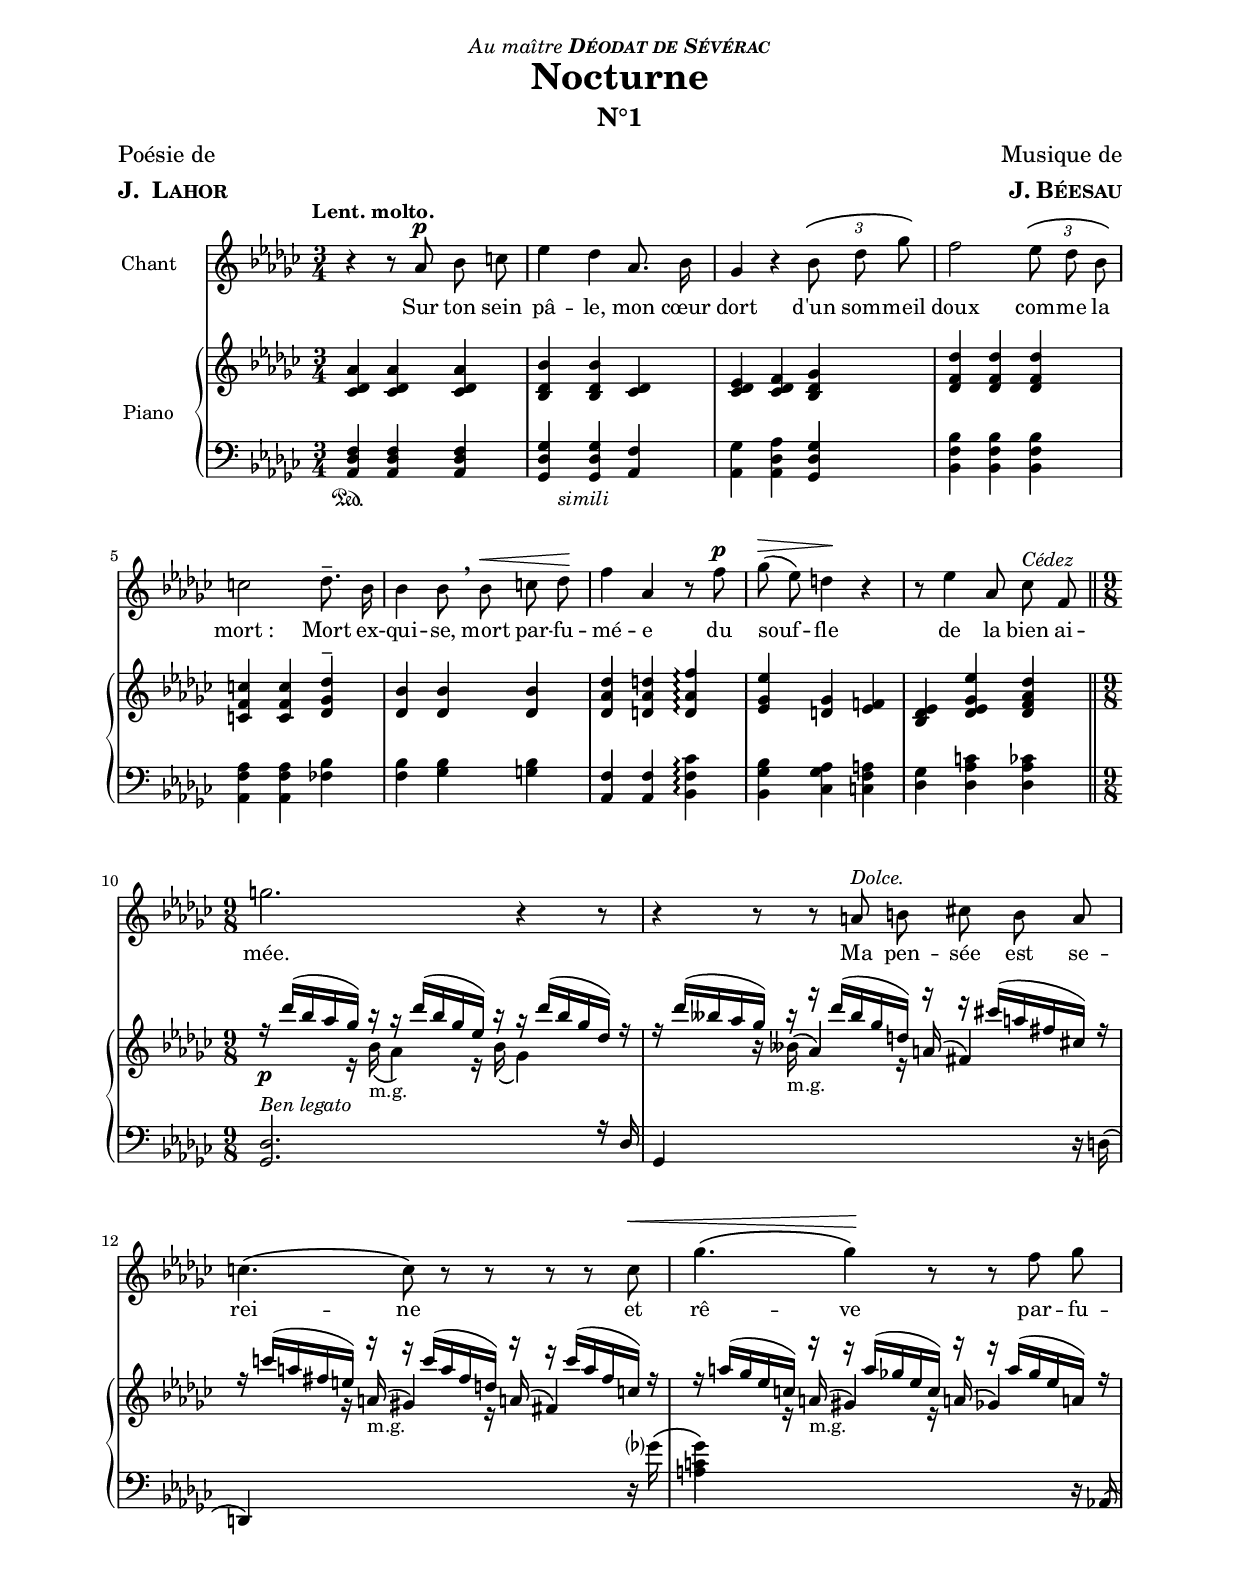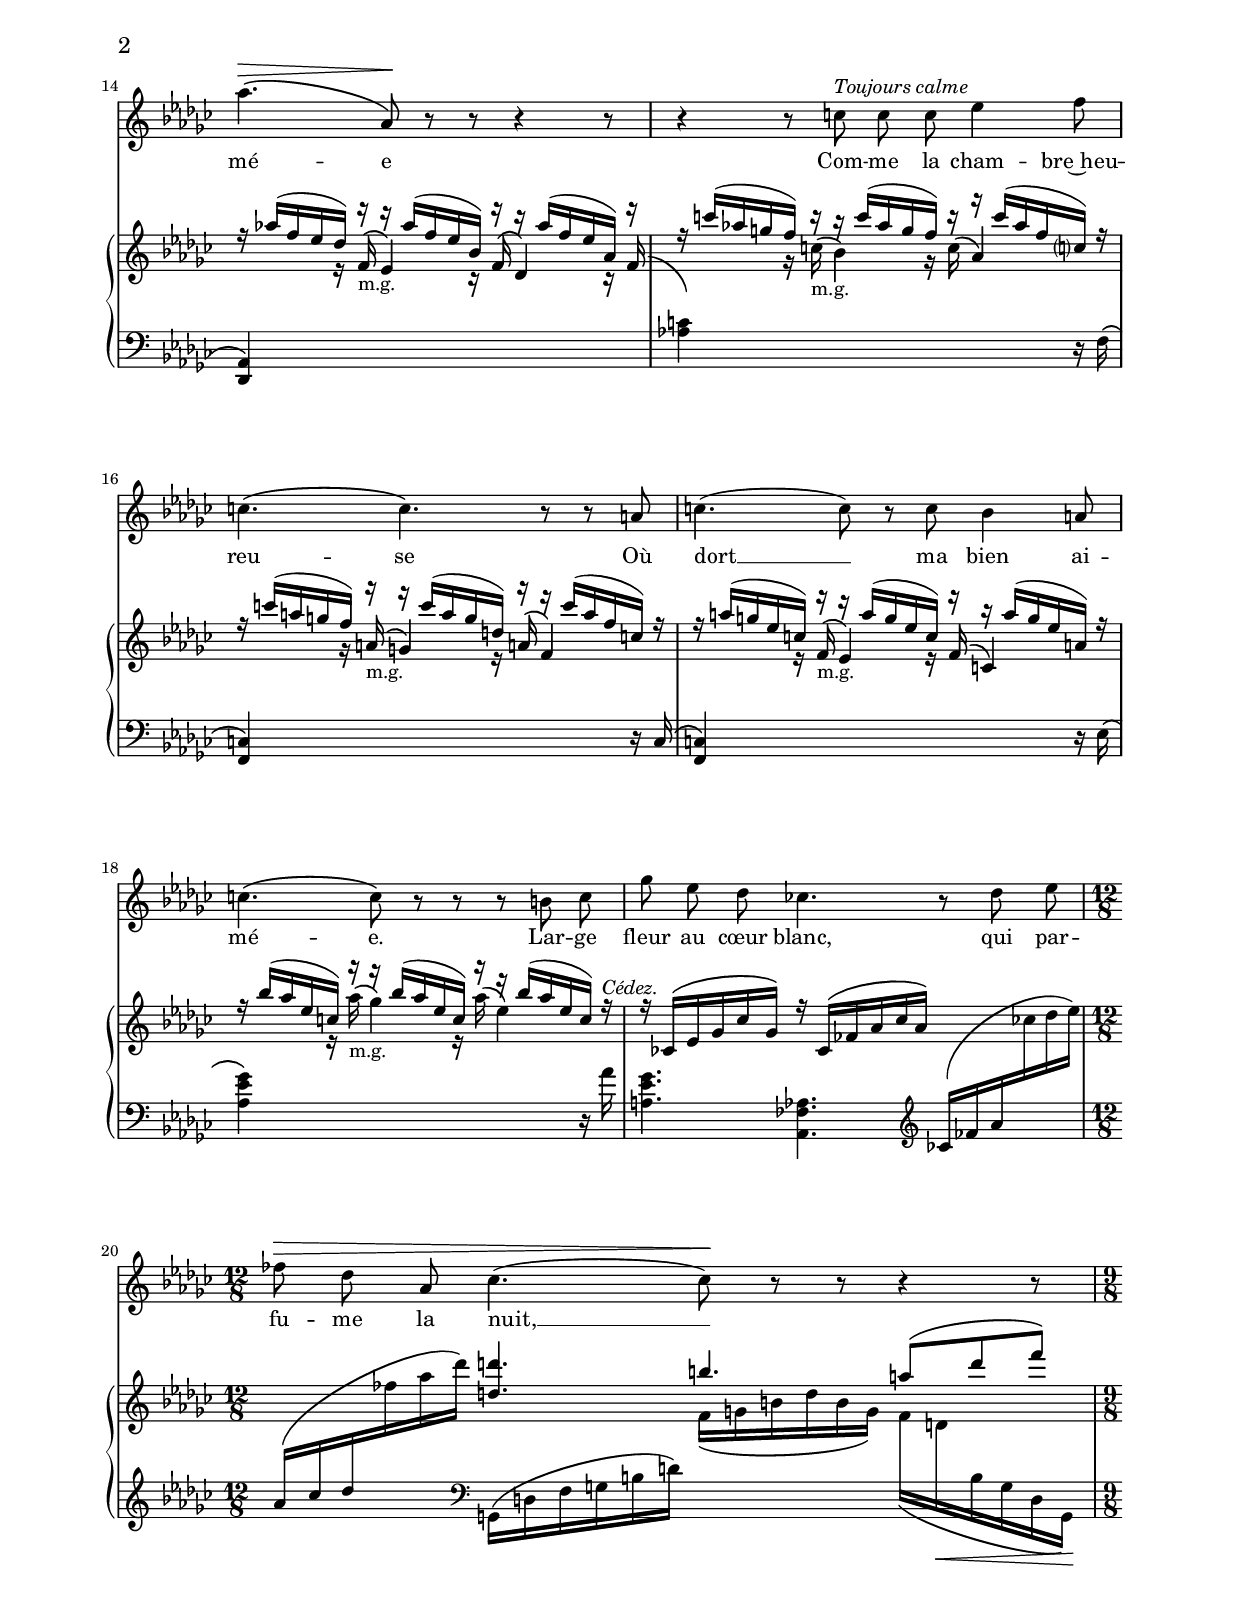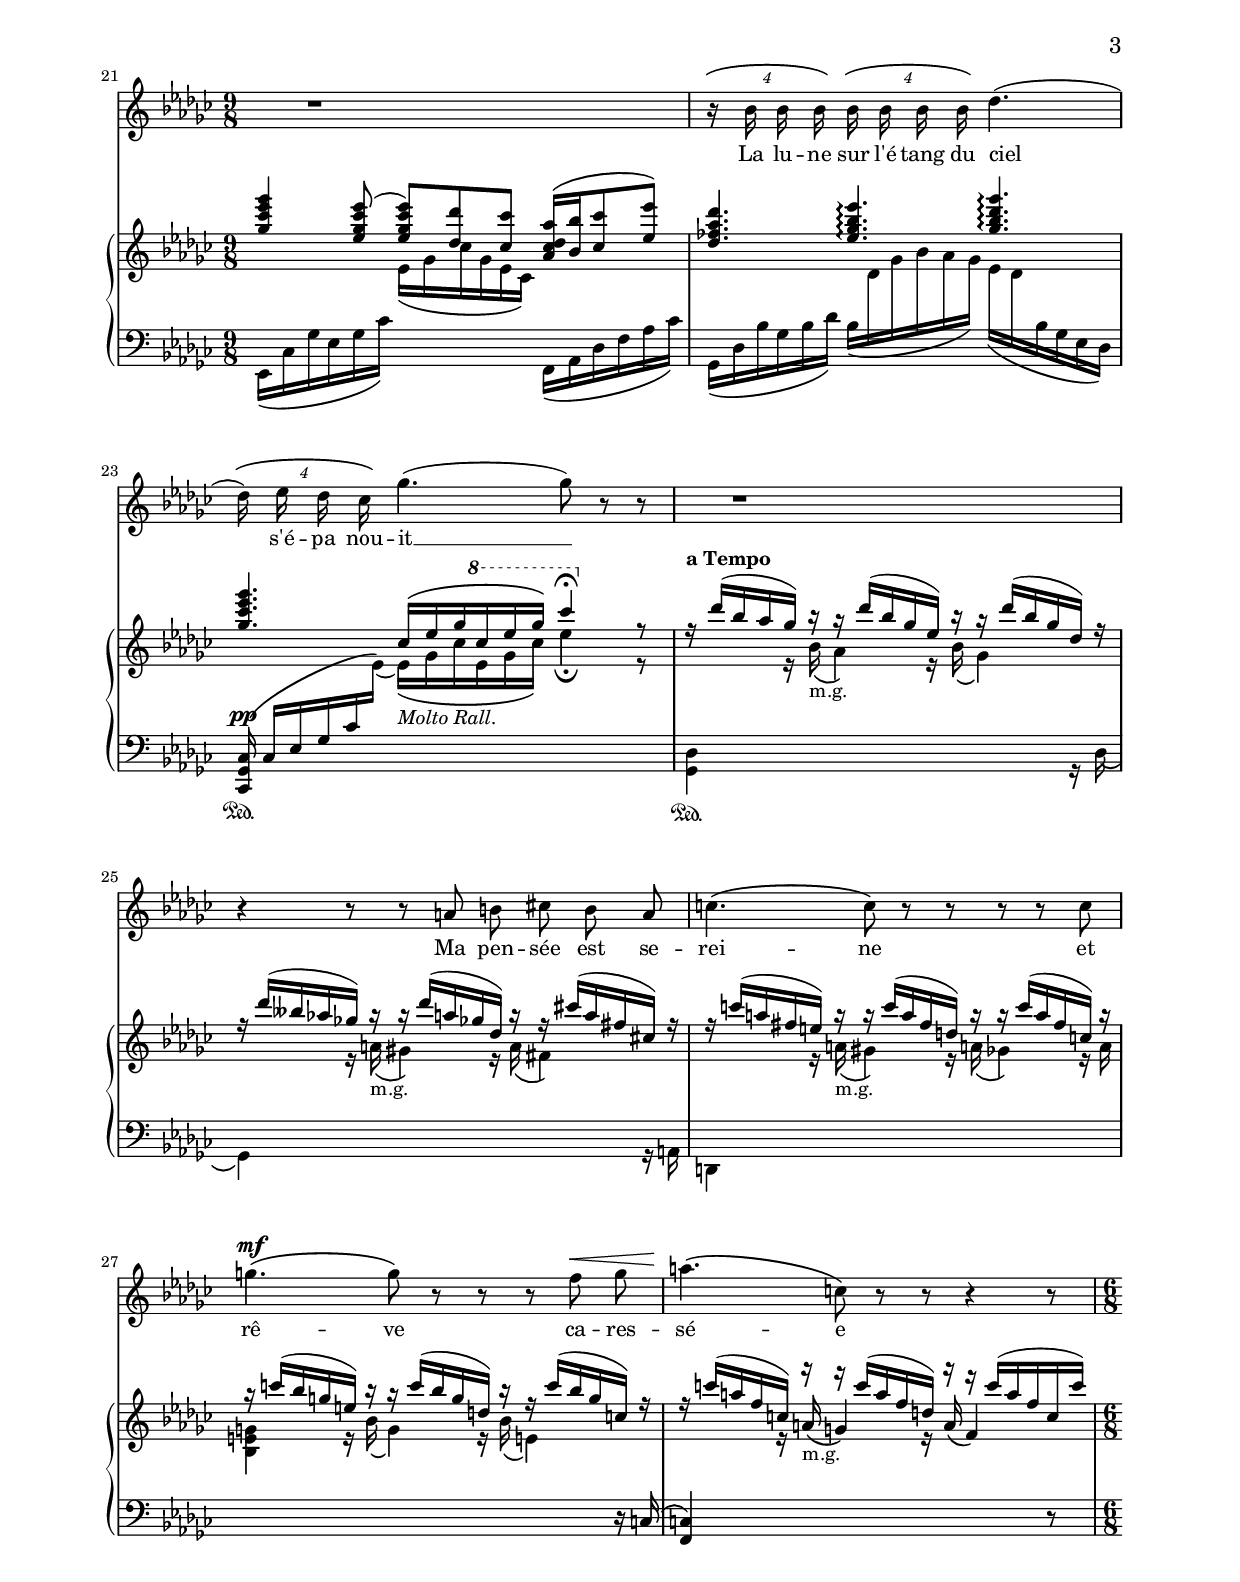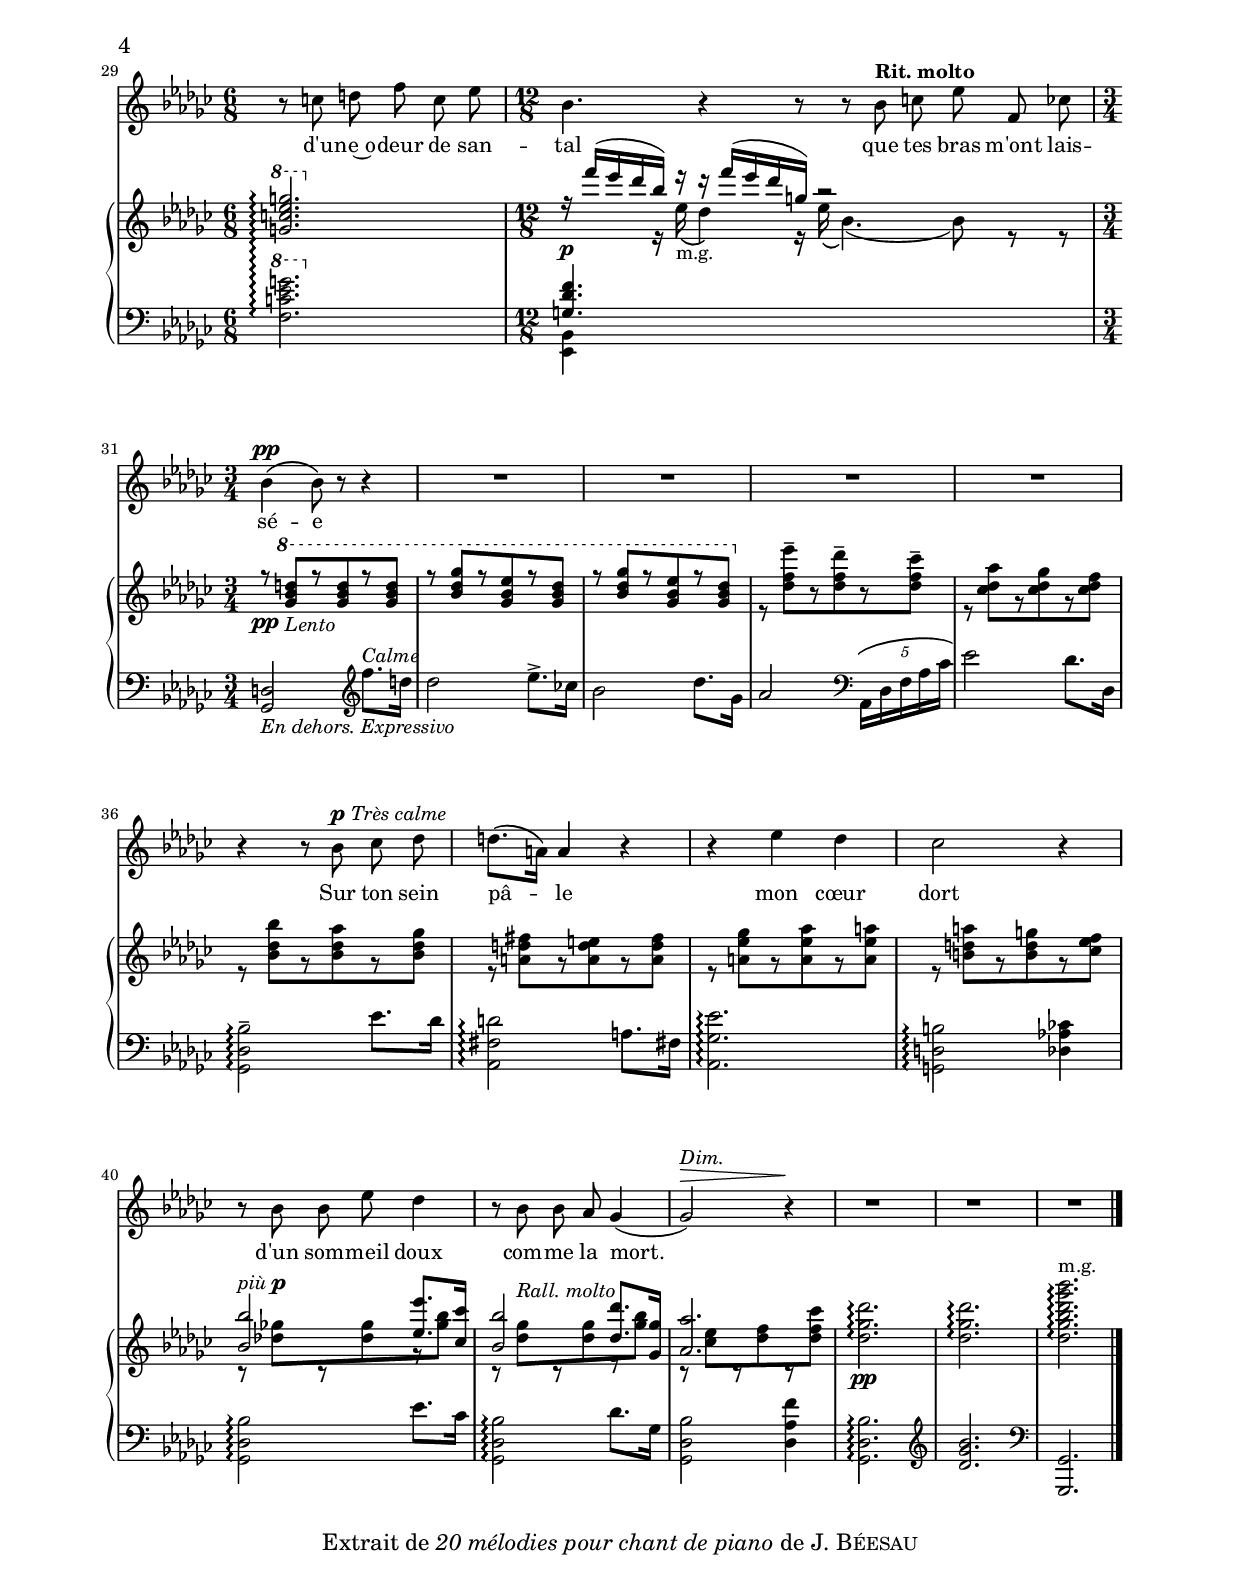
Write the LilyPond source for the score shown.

\version "2.22.0"
\language "english"
#(use-modules (ice-9 regex))
#(define-public string-upper-case #f)
#(define accented-char-upper-case? #f)
#(define accented-char-lower-case? #f)
#(let ((lower-case-accented-string "áàâäǎăāãåąæǣćĉčçďđðéèêëěĕēęəĝğģĥħíìîïǐĭīĩįĵķĺŀľļłńňñóòôöǒŏōõǫőøœŕřśŝšşťţþúùûüǔŭūųǘǜǚŵýŷÿȳźž")
(upper-case-accented-string "ÁÀÂÄǍĂĀÃÅĄÆǢĆĈČÇĎĐÐÉÈÊËĚĔĒĘƏĜĞĢĤĦÍÌÎÏǏĬĪĨĮĴĶĹĿĽĻŁŃŇÑÓÒÔÖǑŎŌÕǪŐØŒŔŘŚŜŠŞŤŢÞÚÙÛÜǓŬŪŲǗǛǙŴÝŶŸȲŹŽ"))
(define (group-by-2 chars result)
(if (or (null? chars) (null? (cdr chars)))
(reverse! result)
(group-by-2 (cddr chars)
(cons (string (car chars) (cadr chars))
result))))
(let ((lower-case-accented-chars
(group-by-2 (string->list lower-case-accented-string) (list)))
(upper-case-accented-chars
(group-by-2 (string->list upper-case-accented-string) (list))))
(set! string-upper-case
(lambda (str)
(define (replace-chars str froms tos)
(if (null? froms)
str
(replace-chars (regexp-substitute/global #f (car froms) str
'pre (car tos) 'post)
(cdr froms)
(cdr tos))))
(string-upcase (replace-chars str
lower-case-accented-chars
upper-case-accented-chars))))
(set! accented-char-upper-case?
(lambda (char1 char2)
(member (string char1 char2) upper-case-accented-chars string=?)))
(set! accented-char-lower-case?
(lambda (char1 char2)
(member (string char1 char2) lower-case-accented-chars string=?)))))

#(define-markup-command (smallCaps layout props text) (markup?)
(define (string-list->markup strings lower)
(let ((final-string (string-upper-case
(apply string-append (reverse strings)))))
(if lower
(markup #:fontsize -2 final-string)
final-string)))
(define (make-small-caps rest-chars currents current-is-lower prev-result)
(if (null? rest-chars)
(make-concat-markup (reverse! (cons (string-list->markup
currents current-is-lower)
prev-result)))
(let* ((ch1 (car rest-chars))
(ch2 (and (not (null? (cdr rest-chars))) (cadr rest-chars)))
(this-char-string (string ch1))
(is-lower (char-lower-case? ch1))
(next-rest-chars (cdr rest-chars)))
(cond ((and ch2 (accented-char-lower-case? ch1 ch2))
(set! this-char-string (string ch1 ch2))
(set! is-lower #t)
(set! next-rest-chars (cddr rest-chars)))
((and ch2 (accented-char-upper-case? ch1 ch2))
(set! this-char-string (string ch1 ch2))
(set! is-lower #f)
(set! next-rest-chars (cddr rest-chars))))
(if (or (and current-is-lower is-lower)
(and (not current-is-lower) (not is-lower)))
(make-small-caps next-rest-chars
(cons this-char-string currents)
is-lower
prev-result)
(make-small-caps next-rest-chars
(list this-char-string)
is-lower
(if (null? currents)
prev-result
(cons (string-list->markup
currents current-is-lower)
prev-result)))))))
(interpret-markup layout props
(if (string? text)
(make-small-caps (string->list text) (list) #f (list))
text)))

\paper {
  top-margin = 2 \cm
  bottom-margin = 2 \cm
  left-margin = 2 \cm
  right-margin = 2 \cm

  #(include-special-characters)
}
\header {
  dedication = \markup{ \small \italic \concat {"Au maître " \bold { "D" \smallCaps "éodat de " "S" \smallCaps "évérac" } }}
  title = "Nocturne"
  subtitle = "N°1"
  composer = \markup { \right-column { "Musique de" \bold \concat { "J. B" \smallCaps éesau }}}
  poet = \markup { \column { "Poésie de" \bold \concat { "J.  L" \smallCaps ahor }}}
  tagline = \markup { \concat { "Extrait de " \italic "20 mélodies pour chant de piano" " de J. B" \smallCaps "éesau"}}
}
\score {
  <<
    \new Staff \with {
      instrumentName = "Chant"
    } {
      \clef treble
      \new Voice = "chant" {
        \relative c'' {
          \key gf \major
          \time 3/4
          \tempo \markup { \bold Lent. molto. }
          \autoBeamOff
          \tupletUp
          \override TupletBracket.tuplet-slur = ##t
          \override TupletBracket.bracket-visibility = ##t
          % Page 1
          r4 r8 af8^\p bf c ef4 df af8. bf16 gf4 r4 \tuplet 3/2 { bf8 df gf }
          f2 \tuplet 3/2 { ef8 df bf } c2 df8.-- bf16 bf4 bf8 \breathe bf8^\< c df\!
          f4 af, r8 f'8^\p gf^\>( ef) d4\! r4 r8 ef4 af,8 cf^\markup { \italic Cédez} f, \bar "||" \time 9/8
          % Page 2
          g'2. r4 r8 r4 r8 r8 a,8^\markup{\italic Dolce.} b cs b a
          c4.\( c8\) r8 r r r c8^\< gf'4.\( gf4\)\! r8 r f gf
          af4.^\>\( af,8\)\! r8 r r4 r8 r4 r8 c8^\markup{\italic "Toujours calme"} c c ef4 f8
          c4.\( c\) r8 r a8 c4.( c8) r8 c8 bf4 a8
          % Page 3
          c!4.\( c8\) r8 r r b8 c gf' ef df cf!4. r8 df ef \time 12/8
          ff8^\> df af cf4.( cf8)\! r8 r r4 r8 \time 9/8
          s8 r1 \tuplet 4/6 { r16 bf bf bf } \tuplet 4/6 { bf bf bf bf } df4.(
          \tuplet 4/6 { df16) ef df cf } gf'4.( gf8) r8 r s8 r1
          % Page 4
          r4 r8 r a,8 b cs b a c4. \(c8\) r8 r r r c8
          g'4.^\mf\( g8\) r8 r r f^\< g a4.\!\( c,8\) r8 r r4 r8 \time 6/8
          r8 c8 d f c ef \time 12/8 bf4. r4 r8 r \tempo "Rit. molto" bf8 c ef f, cf'! \time 3/4
          % Page 5
          bf4^\pp\( bf8\) r8 r4 R2. R2.
          R2. R2. r4 r8 bf8^\markup { \dynamic p \italic "Très calme" } cf df d8.[\( a16]\) a4 r
          r4 ef'4 df cf2 r4 r8 bf8 bf ef df4
          r8 bf bf af gf4( gf2)^\markup{\italic "Dim."}^\> r4\! R2. R2. R2. \bar "|."
        }
      }
    }
    \new Lyrics \lyricsto "chant" {
      Sur ton sein pâ -- le, mon cœur dort d'un som -- meil
      doux com -- me la mort&nbsp;: Mort ex -- qui -- se, mort par -- fu --
      mé -- e du souf -- fle de la bien ai --
      mée. Ma pen -- sée est se --
      rei -- ne et rê -- ve par -- fu --
      mé -- e Com -- me la cham -- bre~heu --
      reu -- se Où dort __ ma bien ai --
      mé -- e. Lar -- ge fleur au cœur blanc, qui par --
      fu -- me la nuit, __
      La lu -- ne sur l'é -- tang du ciel
      s'é -- pa nou -- it __
      Ma pen -- sée est se -- rei -- ne et
      rê -- ve ca -- res -- sé -- e
      d'u -- ne~o -- deur de san -- tal que tes bras m'ont lais --
      sé -- e
      Sur ton sein pâ -- le
      mon cœur dort d'un som -- meil doux
      com -- me la mort.
    }
    \new PianoStaff \with {
      instrumentName = "Piano"
    } <<
      \new Staff = "right" \with {
        midiInstrument = "acoustic grand"
      } {
        \clef treble
        \relative c'' { \voiceOne
          \key gf \major
          \time 3/4
          \tempo \markup { \bold Lent. molto. }
          % Page 1
          <af df, cf>4 <af df, cf>4 <af df, cf>4 <bf df, bf> <bf df, bf> <df, cf> <ef df cf> <f df cf> <gf df bf>
          <df f df'>4 <df f df'> <df f df'> <c f c'> <c f c'> <df gf df'>-- <df bf'> <df bf'> <df bf'>
          <df af' df>4 <d af' d>4  <d af' f'>4\arpeggio <ef gf ef'> <d gf> <ef f!> <bf df ef> <df ef gf ef'> <df f af df> \bar "||" \time 9/8
          % Page 2
          r16\p df''( bf af gf) r16 r df'( bf gf ef) r16 r df'( bf gf df) r16
          r16 df'( bff af gf) r16 r df'( bff gf d) r16 r cs'( a fs cs) r16
          r16 c'( a fs e) r16 r c'( a fs d) r r  c'( a fs c) r
          r16 a'( gf ef c) r16 r a'( gf! ef c) r r  a'( gf ef a,!) r
          r16 af'!( f ef df) r16 r af'( f ef bf) r r  af'( f ef af,) r
          r16 c'( af! g f) r16 r c'( af g f) r r  c'( af f c?) r
          r16 c'( a g f) r16 r c'( a g d) r r  c'( a f c!) r
          r16 a'( g ef c) r16 r a'( g ef c) r r  a'( g ef a,) r
          % Page 3
          r16 bf'( af ef c) r16 r bf'( af ef c) r r bf'( af ef c) r^\markup{\italic Cédez.}
          r16 cf,!16\( ef gf cf gf\) r16 cf,16\( ff af cf af\) s4.
          s4. <d d'>4. b'4. a8\( d f\)
          <gf, cf ef gf>4 <ef gf cf ef>8( <ef gf cf ef>8)[ <df df'> <cf cf'>] <af cf df af'>16\( <bf bf'>16 <cf cf'>8 <ef ef'>8\)
          <df ff af df>4. <ef gf bf ef>4.\arpeggio <gf bf df gf>4.\arpeggio
          <gf cf ef gf>4. cf,16_\markup{\italic "Molto Rall."}\( ef gf \ottava #1 cf ef gf\) cf4\fermata \ottava #0 r8
          r16^\markup { \bold "a Tempo"} df,( bf af gf) r16 r df'( bf gf ef) r r df'( bf gf df) r
          % Page 4
          r16 df'( bff af! gf!) r16 r df'( a gf! df) r r cs'( a fs cs) r
          r16 c'( a fs e) r16 r c'( a fs d) r r c'( a fs c) r
          r16 c'( bf g e) r16 r c'( bf g d) r r c'( bf g c,) r
          r16 c'( a f c) r16 r c'( a f d) r r c'( a f c c') \time 6/8
          \ottava #1 <g c ef g>2.\arpeggio \ottava #0 \time 12/8
          r16\p  f'( ef df bf) r16 r f'( ef df g,) r2 s16*5
          % Page 5
          r8\pp \ottava #1 <gf bf d>8_\markup{\italic "Lento"}[ r <gf bf d>8 r<gf bf d>8]
          r8 <bf df gf>[ r <gf bf ef> r <gf bf df>]
          r8 <bf df gf>[ r <gf bf ef> r <gf bf df>] \ottava #0
          \voiceTwo r8 <df f ef'>8^-[ r <df f df'>^- r <df f cf'>^-]
          r8 <cf df af'>[ r <cf df gf> r <cf df f>]
          r8 <bf df bf'>[ r <bf df af'> r <bf df gf>]
          r8 <a d fs>8[ r <a d e> r <a d fs>]
          r8 <a ef' gf>8[ r <a ef' af> r <a ef' a>]
          r8 <b d a'>8[ r <b d g> r <cf ef f>]
          << { \voiceOne <bf bf'>2^\markup { \italic più \dynamic p } <ef ef'>8. <cf cf'>16
                         <bf bf'>2 <df df'>8. <gf, gf'>16
                         <af af'>2.
             }
             \new Voice { \voiceTwo r8 <df! gf!>[ r <df gf> r <gf bf>]
                                    r8 <df gf>^\markup{\italic "Rall. molto"}[ r <df gf> r <gf bf>]
                                    r8 <cf, ef>[ r <df f> r <df f cf'>]
             }
          >> \oneVoice
          <df gf df'>2.\pp\arpeggio <df gf df'>2.\arpeggio <df gf bf df gf bf>2.^"m.g."\arpeggio

        }
      }
      \new Staff = "left" \with {
        midiInstrument = "acoustic grand"
      } {
        \clef bass \set Score.connectArpeggios = ##f
        \relative f {
          \key gf \major
          \time 3/4
          \tempo \markup { \bold Lent. molto. }
          % Page 1
          <f df af>4\sustainOn <f df af>4 <f df af>4 << { <gf df gf,>4 <gf df gf,> <f af,> } { s8 \hideNotes f,8_\markup{\italic "simili"} \unHideNotes s2 } >> <gf' af,>4 <af df, af> <gf df gf,>
          <bf f bf,>4 <bf f bf,> <bf f bf,> <af f af,> <af f af,> <bf ff> <bf f> <bf gf> <bf g>
          <f af,>4 <f af,> <bf, f' cf'>\arpeggio <bf gf' bf> <cf gf' af> <c f a> <df gf> <df af' c> <df af' cf> \bar "||" \time 9/8
          % Page 2
          <<  { \voiceOne <gf, df'>2.^\markup{\italic "Ben legato"} s4 r16 df'16 } \new Voice { \voiceTwo s4 \change Staff="right" r16 bf''_"m.g."\( af4\) r16 bf\( gf4\) \change Staff="left" s8} >>
          \oneVoice
          \phrasingSlurUp
          gf,,4 \change Staff="right" r16 bff''_"m.g."\( af4\) r16 a\( fs4\) \change Staff="left" r16 d,16\(
          d,4\) \change Staff="right" r16 a'''_"m.g."\( gs4\) r16 a!\( fs4\) \change Staff="left" r16 gf?16\(
          <gf c, a>4\) \change Staff="right" r16 a_"m.g."\( gs4\) r16 a!\( gf4\) \change Staff="left" r16 af,,!16\(
          <af df,>4\) \change Staff="right" r16 f''_"m.g."\( ef4\) r16 f\( df4\) r16 f16\( \change Staff="left"
          <af,! c>4\) \change Staff="right" r16 c'_"m.g."\( bf4\) r16 c\( af4\) \change Staff="left" r16 f,16\(
          <f, c'>4\) \change Staff="right" r16 a''_"m.g."\( g4\) r16 a!\( f4\) \change Staff="left" r16 c,16\(
          <f, c'>4\) \change Staff="right" r16 f''_"m.g."\( ef4\) r16 f\( c4\) \change Staff="left" r16 ef,16\(
          % Page 3
          <af ef' gf>4\) \change Staff="right" r16 af''_"m.g."\( gf4\) r16 af\( ef4\) \change Staff="left" r16 af,16
          <a, ef' gf>4. <af, ff' af>4. \clef treble cf'!16\( ff af \change Staff="right" cf!16 df ef\) \change Staff="left" \time 12/8
          af,16\( cf df \change Staff="right" ff16 af df\) \change Staff="left" \clef bass g,,,,16\( d' f g b d\) \change Staff="right"  \voiceTwo f\( g b d b g\) f16\( d\< \change Staff="left" b g d g,\!\)
          ef16\( cf' gf' ef gf cf\) \change Staff="right"  \voiceTwo ef\( gf cf gf ef cf\) \change Staff="left" f,,\( af df f af cf\) gf,16\( df' bf' gf bf df\) bf16\( \change Staff="right" df gf bf af gf\) ef16\( df \change Staff="left" bf gf ef df\)
          \voiceOne <cf, gf' cf>16^\pp\sustainOn\( cf'[ ef gf cf \change Staff="right" \voiceTwo ef](\) ef16)\( gf cf \ottava #1 ef gf cf\) ef4\fermata \ottava #0 r8 \change Staff="left"
          <gf,,,, df'>4\sustainOn \change Staff="right" r16 bf''_"m.g."\( af4\) r16 bf\( gf4\) \change Staff="left" r16 df,16\(
          % Page 4
          gf,4\) \change Staff="right" r16 a''_"m.g."\( gs4\) r16 a\( fs4\) \change Staff="left" r16 a,,16
          d,4 \change Staff="right" r16 a'''_"m.g."\( gs4\) r16 a!\( gf4\) r16 a16
          <bf, e g>4 r16 bf'16\( g4\) r16 bf16\( e,!4\) \change Staff="left" \oneVoice r16 \slurUp c,16(
          <f, c'>4) \change Staff="right" r16 a''_"m.g."\( g4\) r16 a\( f4\) \change Staff="left" \oneVoice r8
          \set Score.connectArpeggios = ##t
          \ottava #1 <f c' ef g>2.\arpeggio \ottava #0 << { \voiceOne <g, df' f>4. } \new Voice { \voiceTwo <ef, bf'>4 \change Staff="right" r16 ef'''_"m.g."\( df4\) r16 ef\( bf4.(\) bf8) r8 r8} >> \oneVoice
          % Page 5
          \set Score.connectArpeggios = ##f
          <gf,, d'>2_\markup{\italic "En dehors. Expressivo"} \clef treble f'''8.^\markup{\italic "Calme"}[ d16] df2 ef8.->[ cf!16] bf2 df8.[ gf,16]
          af2 \clef bass \tupletUp
          \override TupletBracket.tuplet-slur = ##t
          \override TupletBracket.bracket-visibility = ##t
          \tuplet 5/4 { af,,16 df f af cf } ef2 df8.[ df,16]
          <gf, df' bf'>2--\arpeggio ef''8.[ df16]
          <af, fs' d'>2\arpeggio a'8.[ fs!16]
          <af, gf' ef'>2.\arpeggio <g d' b'>2\arpeggio <df' af'! cf!>4
          <gf, df' bf'>2\arpeggio ef''8.[ cf16]
          <gf, df' bf'>2\arpeggio df''8.[ gf,16]
          <gf, df' bf'>2 <df' af' f'>4
          <gf, df' bf'>2.\arpeggio \clef treble <df'' gf bf>2. \clef bass <gf,,, gf'>2.
        }
      }
    >>
  >>
  \layout {
    #(layout-set-staff-size 17)
  }
}
